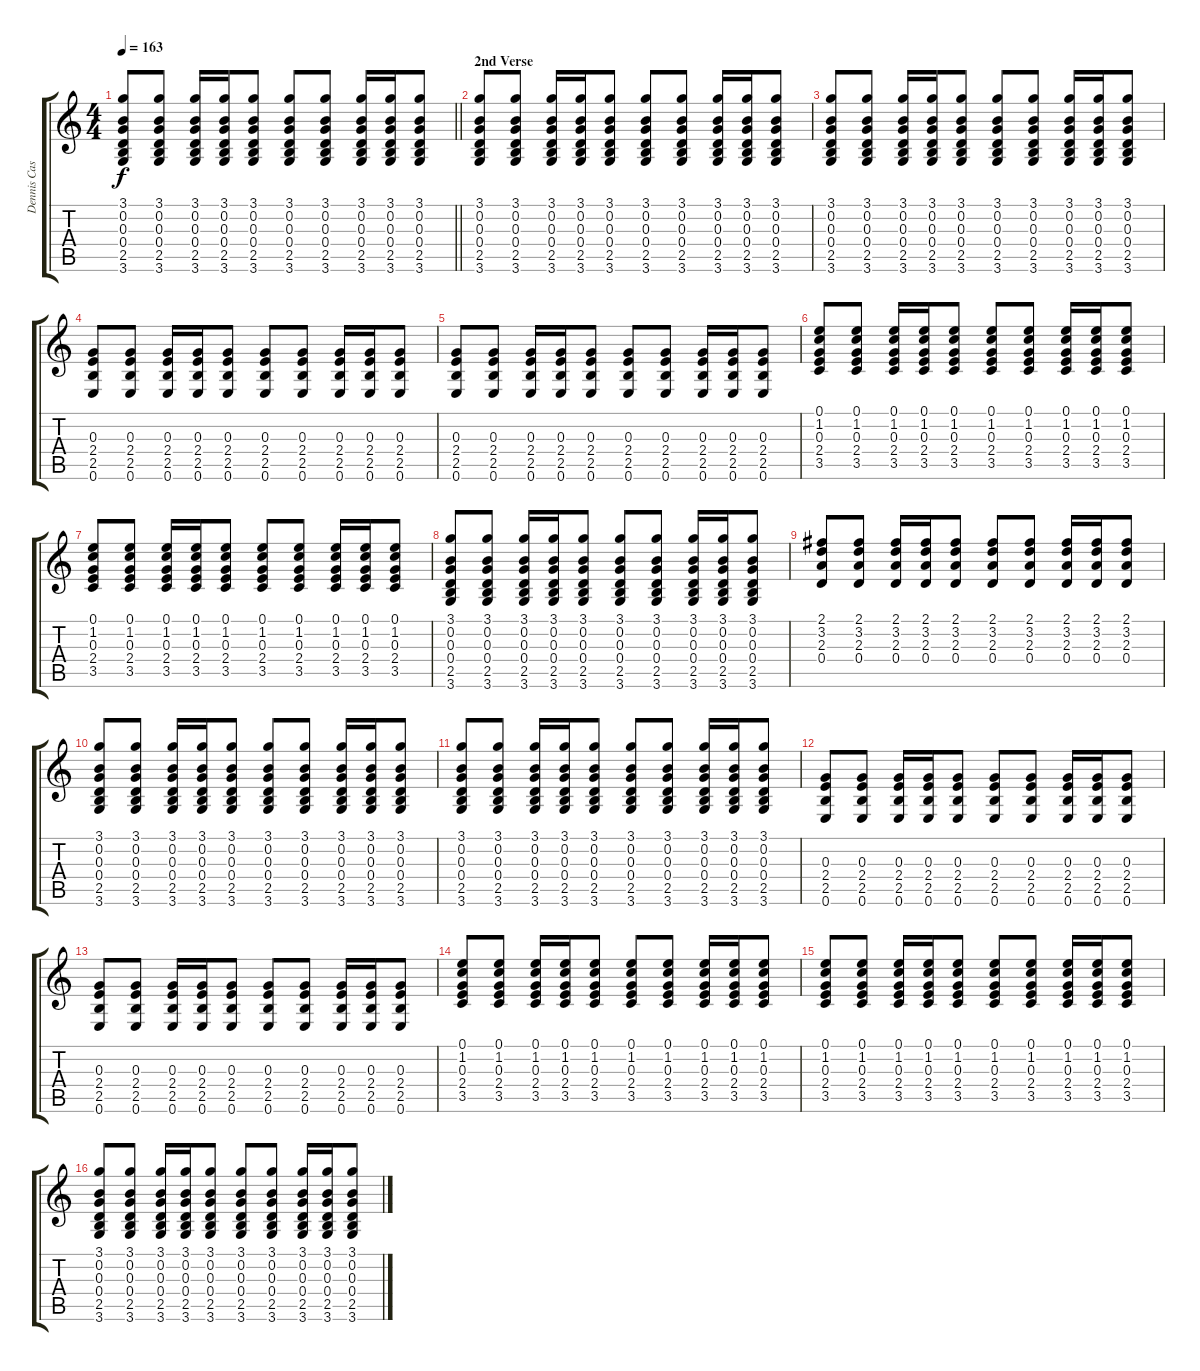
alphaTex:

\track ("Dennis Casey" "Dennis Cas") {instrument distortionguitar}
\staff {score tabs}
\tuning (E4 B3 G3 D3 A2 E2) {hide}
\ts (4 4)
\tempo 163
\clef g2
\barLineRight lightlight
\ks c
(3.1 0.2 0.3 0.4 2.5 3.6).8{dy f} (3.1 0.2 0.3 0.4 2.5 3.6).8 (3.1 0.2 0.3 0.4 2.5 3.6).16 (3.1 0.2 0.3 0.4 2.5 3.6).16 (3.1 0.2 0.3 0.4 2.5 3.6).8 (3.1 0.2 0.3 0.4 2.5 3.6).8 (3.1 0.2 0.3 0.4 2.5 3.6).8 (3.1 0.2 0.3 0.4 2.5 3.6).16 (3.1 0.2 0.3 0.4 2.5 3.6).16 (3.1 0.2 0.3 0.4 2.5 3.6).8 |
\section ("" "2nd Verse ")
(3.1 0.2 0.3 0.4 2.5 3.6).8 (3.1 0.2 0.3 0.4 2.5 3.6).8 (3.1 0.2 0.3 0.4 2.5 3.6).16 (3.1 0.2 0.3 0.4 2.5 3.6).16 (3.1 0.2 0.3 0.4 2.5 3.6).8 (3.1 0.2 0.3 0.4 2.5 3.6).8 (3.1 0.2 0.3 0.4 2.5 3.6).8 (3.1 0.2 0.3 0.4 2.5 3.6).16 (3.1 0.2 0.3 0.4 2.5 3.6).16 (3.1 0.2 0.3 0.4 2.5 3.6).8 |
(3.1 0.2 0.3 0.4 2.5 3.6).8 (3.1 0.2 0.3 0.4 2.5 3.6).8 (3.1 0.2 0.3 0.4 2.5 3.6).16 (3.1 0.2 0.3 0.4 2.5 3.6).16 (3.1 0.2 0.3 0.4 2.5 3.6).8 (3.1 0.2 0.3 0.4 2.5 3.6).8 (3.1 0.2 0.3 0.4 2.5 3.6).8 (3.1 0.2 0.3 0.4 2.5 3.6).16 (3.1 0.2 0.3 0.4 2.5 3.6).16 (3.1 0.2 0.3 0.4 2.5 3.6).8 |
(0.3 2.4 2.5 0.6).8 (0.3 2.4 2.5 0.6).8 (0.3 2.4 2.5 0.6).16 (0.3 2.4 2.5 0.6).16 (0.3 2.4 2.5 0.6).8 (0.3 2.4 2.5 0.6).8 (0.3 2.4 2.5 0.6).8 (0.3 2.4 2.5 0.6).16 (0.3 2.4 2.5 0.6).16 (0.3 2.4 2.5 0.6).8 |
(0.3 2.4 2.5 0.6).8 (0.3 2.4 2.5 0.6).8 (0.3 2.4 2.5 0.6).16 (0.3 2.4 2.5 0.6).16 (0.3 2.4 2.5 0.6).8 (0.3 2.4 2.5 0.6).8 (0.3 2.4 2.5 0.6).8 (0.3 2.4 2.5 0.6).16 (0.3 2.4 2.5 0.6).16 (0.3 2.4 2.5 0.6).8 |
(0.1 1.2 0.3 2.4 3.5).8 (0.1 1.2 0.3 2.4 3.5).8 (0.1 1.2 0.3 2.4 3.5).16 (0.1 1.2 0.3 2.4 3.5).16 (0.1 1.2 0.3 2.4 3.5).8 (0.1 1.2 0.3 2.4 3.5).8 (0.1 1.2 0.3 2.4 3.5).8 (0.1 1.2 0.3 2.4 3.5).16 (0.1 1.2 0.3 2.4 3.5).16 (0.1 1.2 0.3 2.4 3.5).8 |
(0.1 1.2 0.3 2.4 3.5).8 (0.1 1.2 0.3 2.4 3.5).8 (0.1 1.2 0.3 2.4 3.5).16 (0.1 1.2 0.3 2.4 3.5).16 (0.1 1.2 0.3 2.4 3.5).8 (0.1 1.2 0.3 2.4 3.5).8 (0.1 1.2 0.3 2.4 3.5).8 (0.1 1.2 0.3 2.4 3.5).16 (0.1 1.2 0.3 2.4 3.5).16 (0.1 1.2 0.3 2.4 3.5).8 |
(3.1 0.2 0.3 0.4 2.5 3.6).8 (3.1 0.2 0.3 0.4 2.5 3.6).8 (3.1 0.2 0.3 0.4 2.5 3.6).16 (3.1 0.2 0.3 0.4 2.5 3.6).16 (3.1 0.2 0.3 0.4 2.5 3.6).8 (3.1 0.2 0.3 0.4 2.5 3.6).8 (3.1 0.2 0.3 0.4 2.5 3.6).8 (3.1 0.2 0.3 0.4 2.5 3.6).16 (3.1 0.2 0.3 0.4 2.5 3.6).16 (3.1 0.2 0.3 0.4 2.5 3.6).8 |
(2.1 3.2 2.3 0.4).8 (2.1 3.2 2.3 0.4).8 (2.1 3.2 2.3 0.4).16 (2.1 3.2 2.3 0.4).16 (2.1 3.2 2.3 0.4).8 (2.1 3.2 2.3 0.4).8 (2.1 3.2 2.3 0.4).8 (2.1 3.2 2.3 0.4).16 (2.1 3.2 2.3 0.4).16 (2.1 3.2 2.3 0.4).8 |
(3.1 0.2 0.3 0.4 2.5 3.6).8 (3.1 0.2 0.3 0.4 2.5 3.6).8 (3.1 0.2 0.3 0.4 2.5 3.6).16 (3.1 0.2 0.3 0.4 2.5 3.6).16 (3.1 0.2 0.3 0.4 2.5 3.6).8 (3.1 0.2 0.3 0.4 2.5 3.6).8 (3.1 0.2 0.3 0.4 2.5 3.6).8 (3.1 0.2 0.3 0.4 2.5 3.6).16 (3.1 0.2 0.3 0.4 2.5 3.6).16 (3.1 0.2 0.3 0.4 2.5 3.6).8 |
(3.1 0.2 0.3 0.4 2.5 3.6).8 (3.1 0.2 0.3 0.4 2.5 3.6).8 (3.1 0.2 0.3 0.4 2.5 3.6).16 (3.1 0.2 0.3 0.4 2.5 3.6).16 (3.1 0.2 0.3 0.4 2.5 3.6).8 (3.1 0.2 0.3 0.4 2.5 3.6).8 (3.1 0.2 0.3 0.4 2.5 3.6).8 (3.1 0.2 0.3 0.4 2.5 3.6).16 (3.1 0.2 0.3 0.4 2.5 3.6).16 (3.1 0.2 0.3 0.4 2.5 3.6).8 |
(0.3 2.4 2.5 0.6).8 (0.3 2.4 2.5 0.6).8 (0.3 2.4 2.5 0.6).16 (0.3 2.4 2.5 0.6).16 (0.3 2.4 2.5 0.6).8 (0.3 2.4 2.5 0.6).8 (0.3 2.4 2.5 0.6).8 (0.3 2.4 2.5 0.6).16 (0.3 2.4 2.5 0.6).16 (0.3 2.4 2.5 0.6).8 |
(0.3 2.4 2.5 0.6).8 (0.3 2.4 2.5 0.6).8 (0.3 2.4 2.5 0.6).16 (0.3 2.4 2.5 0.6).16 (0.3 2.4 2.5 0.6).8 (0.3 2.4 2.5 0.6).8 (0.3 2.4 2.5 0.6).8 (0.3 2.4 2.5 0.6).16 (0.3 2.4 2.5 0.6).16 (0.3 2.4 2.5 0.6).8 |
(0.1 1.2 0.3 2.4 3.5).8 (0.1 1.2 0.3 2.4 3.5).8 (0.1 1.2 0.3 2.4 3.5).16 (0.1 1.2 0.3 2.4 3.5).16 (0.1 1.2 0.3 2.4 3.5).8 (0.1 1.2 0.3 2.4 3.5).8 (0.1 1.2 0.3 2.4 3.5).8 (0.1 1.2 0.3 2.4 3.5).16 (0.1 1.2 0.3 2.4 3.5).16 (0.1 1.2 0.3 2.4 3.5).8 |
(0.1 1.2 0.3 2.4 3.5).8 (0.1 1.2 0.3 2.4 3.5).8 (0.1 1.2 0.3 2.4 3.5).16 (0.1 1.2 0.3 2.4 3.5).16 (0.1 1.2 0.3 2.4 3.5).8 (0.1 1.2 0.3 2.4 3.5).8 (0.1 1.2 0.3 2.4 3.5).8 (0.1 1.2 0.3 2.4 3.5).16 (0.1 1.2 0.3 2.4 3.5).16 (0.1 1.2 0.3 2.4 3.5).8 |
(3.1 0.2 0.3 0.4 2.5 3.6).8 (3.1 0.2 0.3 0.4 2.5 3.6).8 (3.1 0.2 0.3 0.4 2.5 3.6).16 (3.1 0.2 0.3 0.4 2.5 3.6).16 (3.1 0.2 0.3 0.4 2.5 3.6).8 (3.1 0.2 0.3 0.4 2.5 3.6).8 (3.1 0.2 0.3 0.4 2.5 3.6).8 (3.1 0.2 0.3 0.4 2.5 3.6).16 (3.1 0.2 0.3 0.4 2.5 3.6).16 (3.1 0.2 0.3 0.4 2.5 3.6).8
